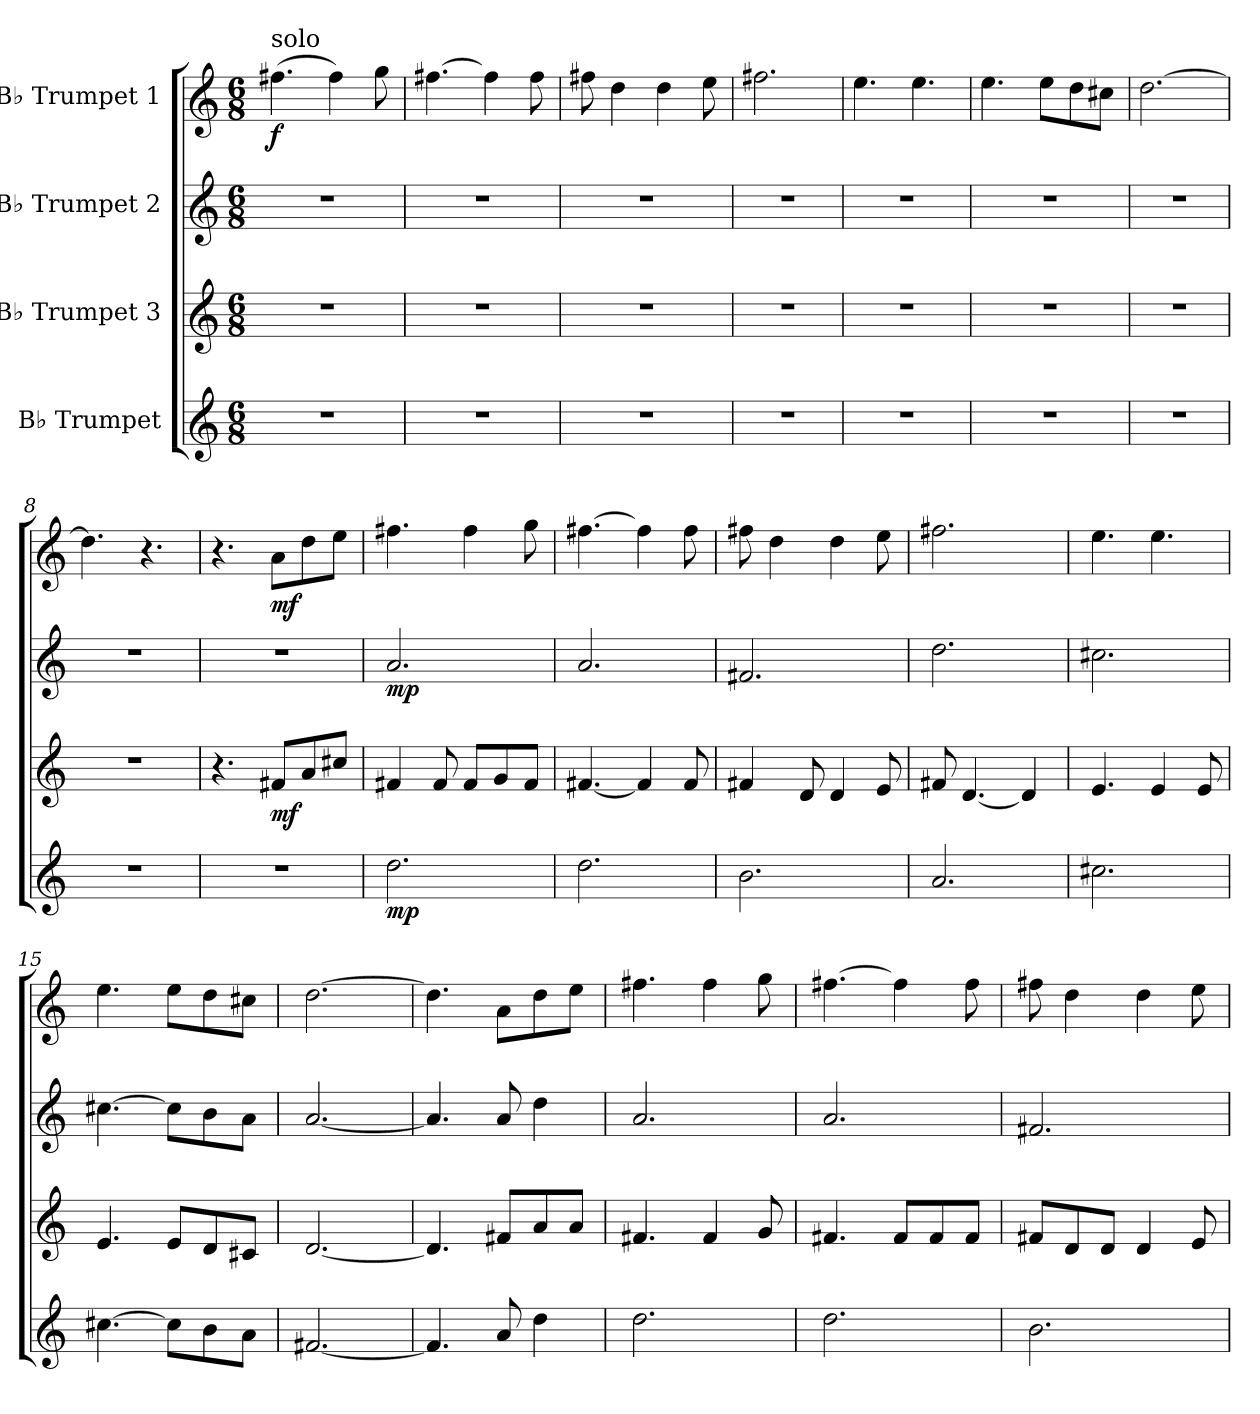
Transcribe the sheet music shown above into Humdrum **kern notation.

**kern	**dynam	**kern	**dynam	**kern	**dynam	**kern	**dynam
*part4	*part4	*part3	*part3	*part2	*part2	*part1	*part1
*staff4	*staff4	*staff3	*staff3	*staff2	*staff2	*staff1	*staff1
*I"B♭ Trumpet	*	*I"B♭ Trumpet 3	*	*I"B♭ Trumpet 2	*	*I"B♭ Trumpet 1	*
*clefG2	*	*clefG2	*	*clefG2	*	*clefG2	*
*ITrd1c2	*	*ITrd1c2	*	*ITrd1c2	*	*ITrd1c2	*
*k[b-e-]	*	*k[b-e-]	*	*k[b-e-]	*	*k[b-e-]	*
*M6/8	*	*M6/8	*	*M6/8	*	*M6/8	*
*MM90	*	*MM90	*	*MM90	*	*MM90	*
=1	=1	=1	=1	=1	=1	=1	=1
!	!	!	!	!	!	!LO:TX:a:t=solo	!
!	!	!	!	!	!	!	!LO:DY:b
2.r	.	2.r	.	2.r	.	(>4.een\	f
.	.	.	.	.	.	4ee\)	.
.	.	.	.	.	.	8ff\	.
=2	=2	=2	=2	=2	=2	=2	=2
2.r	.	2.r	.	2.r	.	[4.een\	.
.	.	.	.	.	.	4ee\]	.
.	.	.	.	.	.	8ee\	.
=3	=3	=3	=3	=3	=3	=3	=3
2.r	.	2.r	.	2.r	.	8een\	.
.	.	.	.	.	.	4cc\	.
.	.	.	.	.	.	4cc\	.
.	.	.	.	.	.	8dd\	.
=4	=4	=4	=4	=4	=4	=4	=4
2.r	.	2.r	.	2.r	.	2.een\	.
=5	=5	=5	=5	=5	=5	=5	=5
2.r	.	2.r	.	2.r	.	4.dd\	.
.	.	.	.	.	.	4.dd\	.
=6	=6	=6	=6	=6	=6	=6	=6
2.r	.	2.r	.	2.r	.	4.dd\	.
.	.	.	.	.	.	8dd\L	.
.	.	.	.	.	.	8cc\	.
.	.	.	.	.	.	8bn\J	.
=7	=7	=7	=7	=7	=7	=7	=7
2.r	.	2.r	.	2.r	.	[2.cc\	.
=8	=8	=8	=8	=8	=8	=8	=8
2.r	.	2.r	.	2.r	.	4.cc\]	.
.	.	.	.	.	.	4.r	.
=9	=9	=9	=9	=9	=9	=9	=9
2.r	.	4.r	.	2.r	.	4.r	.
!	!	!	!LO:DY:b	!	!	!	!LO:DY:b
.	.	8en/L	mf	.	.	8g\L	mf
.	.	8g/	.	.	.	8cc\	.
.	.	8bn/J	.	.	.	8dd\J	.
!!LO:LB:g=z
=10	=10	=10	=10	=10	=10	=10	=10
!	!LO:DY:b	!	!	!	!LO:DY:b	!	!
2.cc\	mp	4en/	.	2.g/	mp	4.een\	.
.	.	8e/	.	.	.	.	.
.	.	8e/L	.	.	.	4ee\	.
.	.	8f/	.	.	.	.	.
.	.	8e/J	.	.	.	8ff\	.
=11	=11	=11	=11	=11	=11	=11	=11
2.cc\	.	[4.en/	.	2.g/	.	[4.een\	.
.	.	4e/]	.	.	.	4ee\]	.
.	.	8e/	.	.	.	8ee\	.
=12	=12	=12	=12	=12	=12	=12	=12
2.a\	.	4en/	.	2.en/	.	8een\	.
.	.	.	.	.	.	4cc\	.
.	.	8c/	.	.	.	.	.
.	.	4c/	.	.	.	4cc\	.
.	.	8d/	.	.	.	8dd\	.
=13	=13	=13	=13	=13	=13	=13	=13
2.g/	.	8en/	.	2.cc\	.	2.een\	.
.	.	[4.c/	.	.	.	.	.
.	.	4c/]	.	.	.	.	.
=14	=14	=14	=14	=14	=14	=14	=14
2.bn\	.	4.d/	.	2.bn\	.	4.dd\	.
.	.	4d/	.	.	.	4.dd\	.
.	.	8d/	.	.	.	.	.
=15	=15	=15	=15	=15	=15	=15	=15
[4.bn\	.	4.d/	.	[4.bn\	.	4.dd\	.
8b\L]	.	8d/L	.	8b\L]	.	8dd\L	.
8a\	.	8c/	.	8a\	.	8cc\	.
8g\J	.	8Bn/J	.	8g\J	.	8bn\J	.
=16	=16	=16	=16	=16	=16	=16	=16
[2.en/	.	[2.c/	.	[2.g/	.	[2.cc\	.
=17	=17	=17	=17	=17	=17	=17	=17
4.e/]	.	4.c/]	.	4.g/]	.	4.cc\]	.
8g/	.	8en/L	.	8g/	.	8g\L	.
4cc\	.	8g/	.	4cc\	.	8cc\	.
.	.	8g/J	.	.	.	8dd\J	.
!!LO:PB:g=z
=18	=18	=18	=18	=18	=18	=18	=18
2.cc\	.	4.en/	.	2.g/	.	4.een\	.
.	.	4e/	.	.	.	4ee\	.
.	.	8f/	.	.	.	8ff\	.
=19	=19	=19	=19	=19	=19	=19	=19
2.cc\	.	4.en/	.	2.g/	.	[4.een\	.
.	.	8e/L	.	.	.	4ee\]	.
.	.	8e/	.	.	.	.	.
.	.	8e/J	.	.	.	8ee\	.
=20	=20	=20	=20	=20	=20	=20	=20
2.a\	.	8en/L	.	2.en/	.	8een\	.
.	.	8c/	.	.	.	4cc\	.
.	.	8c/J	.	.	.	.	.
.	.	4c/	.	.	.	4cc\	.
.	.	8d/	.	.	.	8dd\	.
=	=	=	=	=	=	=	=
*-	*-	*-	*-	*-	*-	*-	*-
